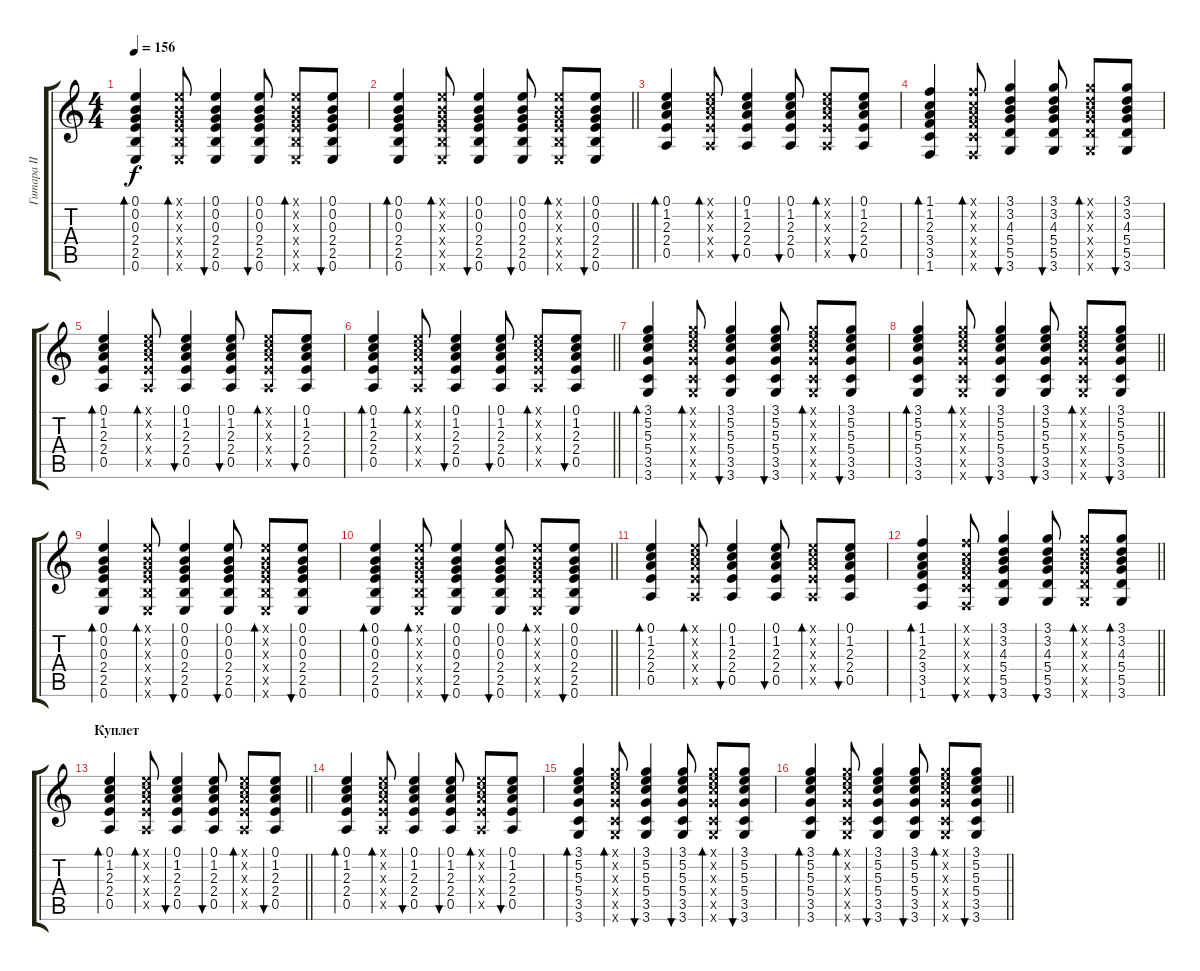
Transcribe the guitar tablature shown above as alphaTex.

\track ("Гитара II" "Гитара II") {instrument acousticguitarsteel}
\staff {score tabs}
\tuning (E4 B3 G3 D3 A2 E2) {hide}
\ts (4 4)
\tempo 156
\clef g2
\ks c
(0.1 0.2 0.3 2.4 2.5 0.6).4{bd 60 dy f} (0.1{x} 0.2{x} 0.3{x} 2.4{x} 2.5{x} 0.6{x}).8{bd 60} (0.1 0.2 0.3 2.4 2.5 0.6).4{bu 60} (0.1 0.2 0.3 2.4 2.5 0.6).8{bu 60} (0.1{x} 0.2{x} 0.3{x} 2.4{x} 2.5{x} 0.6{x}).8{bd 60} (0.1 0.2 0.3 2.4 2.5 0.6).8{bu 60} |
\barLineRight lightlight
(0.1 0.2 0.3 2.4 2.5 0.6).4{bd 60} (0.1{x} 0.2{x} 0.3{x} 2.4{x} 2.5{x} 0.6{x}).8{bd 60} (0.1 0.2 0.3 2.4 2.5 0.6).4{bu 60} (0.1 0.2 0.3 2.4 2.5 0.6).8{bu 60} (0.1{x} 0.2{x} 0.3{x} 2.4{x} 2.5{x} 0.6{x}).8{bd 60} (0.1 0.2 0.3 2.4 2.5 0.6).8{bu 60} |
(0.1 1.2 2.3 2.4 0.5).4{bd 60} (0.1{x} 1.2{x} 2.3{x} 2.4{x} 0.5{x}).8{bd 60} (0.1 1.2 2.3 2.4 0.5).4{bu 60} (0.1 1.2 2.3 2.4 0.5).8{bu 60} (0.1{x} 1.2{x} 2.3{x} 2.4{x} 0.5{x}).8{bd 60} (0.1 1.2 2.3 2.4 0.5).8{bu 60} |
(1.1 1.2 2.3 3.4 3.5 1.6).4{bd 60} (1.1{x} 1.2{x} 2.3{x} 3.4{x} 3.5{x} 1.6{x}).8{bd 60} (3.1 3.2 4.3 5.4 5.5 3.6).4{bu 60} (3.1 3.2 4.3 5.4 5.5 3.6).8{bu 60} (3.1{x} 3.2{x} 4.3{x} 5.4{x} 5.5{x} 3.6{x}).8{bd 60} (3.1 3.2 4.3 5.4 5.5 3.6).8{bu 60} |
(0.1 1.2 2.3 2.4 0.5).4{bd 60} (0.1{x} 1.2{x} 2.3{x} 2.4{x} 0.5{x}).8{bd 60} (0.1 1.2 2.3 2.4 0.5).4{bu 60} (0.1 1.2 2.3 2.4 0.5).8{bu 60} (0.1{x} 1.2{x} 2.3{x} 2.4{x} 0.5{x}).8{bd 60} (0.1 1.2 2.3 2.4 0.5).8{bu 60} |
\barLineRight lightlight
(0.1 1.2 2.3 2.4 0.5).4{bd 60} (0.1{x} 1.2{x} 2.3{x} 2.4{x} 0.5{x}).8{bd 60} (0.1 1.2 2.3 2.4 0.5).4{bu 60} (0.1 1.2 2.3 2.4 0.5).8{bu 60} (0.1{x} 1.2{x} 2.3{x} 2.4{x} 0.5{x}).8{bd 60} (0.1 1.2 2.3 2.4 0.5).8{bu 60} |
(3.1 5.2 5.3 5.4 3.5 3.6).4{bd 60} (3.1{x} 5.2{x} 5.3{x} 5.4{x} 3.5{x} 3.6{x}).8{bd 60} (3.1 5.2 5.3 5.4 3.5 3.6).4{bu 60} (3.1 5.2 5.3 5.4 3.5 3.6).8{bu 60} (3.1{x} 5.2{x} 5.3{x} 5.4{x} 3.5{x} 3.6{x}).8{bd 60} (3.1 5.2 5.3 5.4 3.5 3.6).8{bu 60} |
\barLineRight lightlight
(3.1 5.2 5.3 5.4 3.5 3.6).4{bd 60} (3.1{x} 5.2{x} 5.3{x} 5.4{x} 3.5{x} 3.6{x}).8{bd 60} (3.1 5.2 5.3 5.4 3.5 3.6).4{bu 60} (3.1 5.2 5.3 5.4 3.5 3.6).8{bu 60} (3.1{x} 5.2{x} 5.3{x} 5.4{x} 3.5{x} 3.6{x}).8{bd 60} (3.1 5.2 5.3 5.4 3.5 3.6).8{bu 60} |
(0.1 0.2 0.3 2.4 2.5 0.6).4{bd 60} (0.1{x} 0.2{x} 0.3{x} 2.4{x} 2.5{x} 0.6{x}).8{bd 60} (0.1 0.2 0.3 2.4 2.5 0.6).4{bu 60} (0.1 0.2 0.3 2.4 2.5 0.6).8{bu 60} (0.1{x} 0.2{x} 0.3{x} 2.4{x} 2.5{x} 0.6{x}).8{bd 60} (0.1 0.2 0.3 2.4 2.5 0.6).8{bu 60} |
\barLineRight lightlight
(0.1 0.2 0.3 2.4 2.5 0.6).4{bd 60} (0.1{x} 0.2{x} 0.3{x} 2.4{x} 2.5{x} 0.6{x}).8{bd 60} (0.1 0.2 0.3 2.4 2.5 0.6).4{bu 60} (0.1 0.2 0.3 2.4 2.5 0.6).8{bu 60} (0.1{x} 0.2{x} 0.3{x} 2.4{x} 2.5{x} 0.6{x}).8{bd 60} (0.1 0.2 0.3 2.4 2.5 0.6).8{bu 60} |
(0.1 1.2 2.3 2.4 0.5).4{bd 60} (0.1{x} 1.2{x} 2.3{x} 2.4{x} 0.5{x}).8{bd 60} (0.1 1.2 2.3 2.4 0.5).4{bu 60} (0.1 1.2 2.3 2.4 0.5).8{bu 60} (0.1{x} 1.2{x} 2.3{x} 2.4{x} 0.5{x}).8{bd 60} (0.1 1.2 2.3 2.4 0.5).8{bu 60} |
\barLineRight lightlight
(1.1 1.2 2.3 3.4 3.5 1.6).4{bd 60} (1.1{x} 1.2{x} 2.3{x} 3.4{x} 3.5{x} 1.6{x}).8{bu 60} (3.1 3.2 4.3 5.4 5.5 3.6).4{bu 60} (3.1 3.2 4.3 5.4 5.5 3.6).8{bu 60} (3.1{x} 3.2{x} 4.3{x} 5.4{x} 5.5{x} 3.6{x}).8{bd 60} (3.1 3.2 4.3 5.4 5.5 3.6).8{bd 60} |
\section ("" "Куплет")
\barLineRight lightlight
(0.1 1.2 2.3 2.4 0.5).4{bd 60} (0.1{x} 1.2{x} 2.3{x} 2.4{x} 0.5{x}).8{bd 60} (0.1 1.2 2.3 2.4 0.5).4{bu 60} (0.1 1.2 2.3 2.4 0.5).8{bu 60} (0.1{x} 1.2{x} 2.3{x} 2.4{x} 0.5{x}).8{bd 60} (0.1 1.2 2.3 2.4 0.5).8{bu 60} |
(0.1 1.2 2.3 2.4 0.5).4{bd 60} (0.1{x} 1.2{x} 2.3{x} 2.4{x} 0.5{x}).8{bd 60} (0.1 1.2 2.3 2.4 0.5).4{bu 60} (0.1 1.2 2.3 2.4 0.5).8{bu 60} (0.1{x} 1.2{x} 2.3{x} 2.4{x} 0.5{x}).8{bd 60} (0.1 1.2 2.3 2.4 0.5).8{bu 60} |
(3.1 5.2 5.3 5.4 3.5 3.6).4{bd 60} (3.1{x} 5.2{x} 5.3{x} 5.4{x} 3.5{x} 3.6{x}).8{bd 60} (3.1 5.2 5.3 5.4 3.5 3.6).4{bu 60} (3.1 5.2 5.3 5.4 3.5 3.6).8{bu 60} (3.1{x} 5.2{x} 5.3{x} 5.4{x} 3.5{x} 3.6{x}).8{bd 60} (3.1 5.2 5.3 5.4 3.5 3.6).8{bu 60} |
\barLineRight lightlight
(3.1 5.2 5.3 5.4 3.5 3.6).4{bd 60} (3.1{x} 5.2{x} 5.3{x} 5.4{x} 3.5{x} 3.6{x}).8{bd 60} (3.1 5.2 5.3 5.4 3.5 3.6).4{bu 60} (3.1 5.2 5.3 5.4 3.5 3.6).8{bu 60} (3.1{x} 5.2{x} 5.3{x} 5.4{x} 3.5{x} 3.6{x}).8{bd 60} (3.1 5.2 5.3 5.4 3.5 3.6).8{bu 60}
